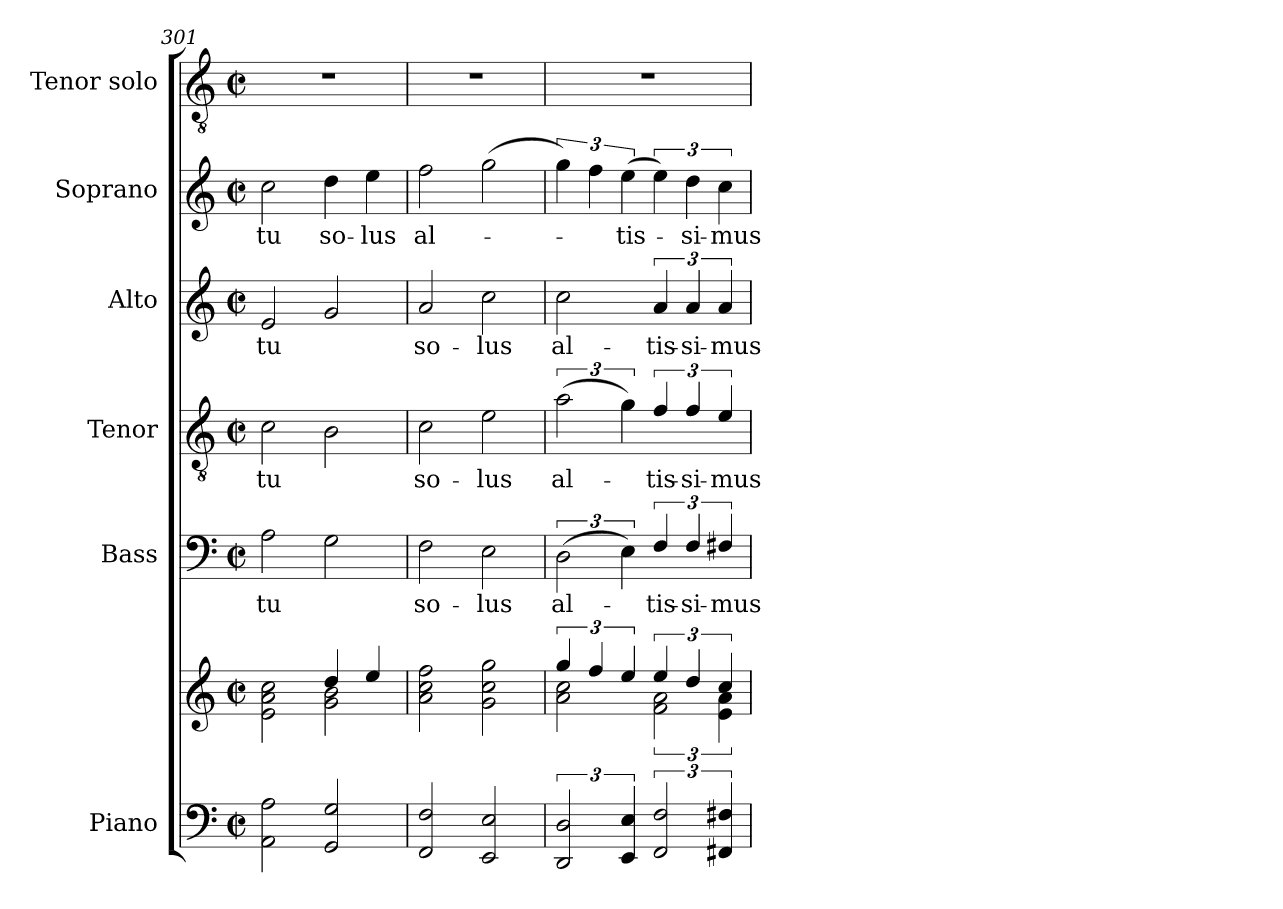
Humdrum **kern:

**kern	**kern	**kern	**text	**kern	**text	**kern	**text	**kern	**text	**kern
*part6	*part6	*part5	*part5	*part4	*part4	*part3	*part3	*part2	*part2	*part1
*staff7	*staff6	*staff5	*staff5	*staff4	*staff4	*staff3	*staff3	*staff2	*staff2	*staff1
*I"Piano	*	*I"Bass	*	*I"Tenor	*	*I"Alto	*	*I"Soprano	*	*I"Tenor solo
*I'Pno.	*	*I'B.	*	*I'T.	*	*I'A.	*	*I'S.	*	*I'T.s
*clefF4	*clefG2	*clefF4	*	*clefGv2	*	*clefG2	*	*clefG2	*	*clefGv2
*k[]	*k[]	*k[]	*	*k[]	*	*k[]	*	*k[]	*	*k[]
*M2/2	*M2/2	*M2/2	*	*M2/2	*	*M2/2	*	*M2/2	*	*M2/2
*met(c|)	*met(c|)	*met(c|)	*	*met(c|)	*	*met(c|)	*	*met(c|)	*	*met(c|)
=301	=301	=301	=301	=301	=301	=301	=301	=301	=301	=301
*	*^	*	*	*	*	*	*	*	*	*
!	!	!	!	!LO:LY:b	!	!LO:LY:b	!	!LO:LY:b	!	!LO:LY:b	!
2AA\ 2A\	2e\ 2a\ 2cc\	2ryy	2A\	tu	2c\	tu	2e/	tu	2cc\	tu	1r
!	!	!	!	!	!	!	!	!	!	!LO:LY:b	!
2GG/ 2G/	4dd/	2g\ 2b\	2G\	.	2B\	.	2g/	.	4dd\	so-	.
!	!	!	!	!	!	!	!	!	!	!LO:LY:b	!
.	4ee/	.	.	.	.	.	.	.	4ee\	-lus	.
*	*v	*v	*	*	*	*	*	*	*	*	*
=302	=302	=302	=302	=302	=302	=302	=302	=302	=302	=302
!	!	!	!LO:LY:b	!	!LO:LY:b	!	!LO:LY:b	!	!LO:LY:b	!
2FF/ 2F/	2a\ 2cc\ 2ff\	2F\	so-	2c\	so-	2a/	so-	2ff\	al-	1r
!	!	!	!LO:LY:b	!	!LO:LY:b	!	!LO:LY:b	!	!	!
2EE/ 2E/	2g\ 2cc\ 2gg\	2E\	-lus	2e\	-lus	2cc\	-lus	(>2gg\	.	.
!!LO:PB:g=z
=303	=303	=303	=303	=303	=303	=303	=303	=303	=303	=303
*	*^	*	*	*	*	*	*	*	*	*
!	!	!	!	!LO:LY:b	!	!LO:LY:b	!	!LO:LY:b	!	!	!
3DD/ 3D/	6gg/	2a\ 2cc\	(>3D\	al-	(>3a\	al-	2cc\	al-	6gg\)	.	1r
.	6ff/	.	.	.	.	.	.	.	6ff\	.	.
!	!	!	!	!	!	!	!	!	!	!LO:LY:b	!
6EE/ 6E/	6ee/	.	6E\)	.	6g\)	.	.	.	(>6ee\	-tis-	.
!	!	!	!	!LO:LY:b	!	!LO:LY:b	!	!LO:LY:b	!	!	!
3FF/ 3F/	6ee/	3f\ 3a\	6F/	-tis-	6f/	-tis-	6a/	-tis-	6ee\)	.	.
!	!	!	!	!LO:LY:b	!	!LO:LY:b	!	!LO:LY:b	!	!LO:LY:b	!
.	6dd/	.	6F/	-si-	6f/	-si-	6a/	-si-	6dd\	-si-	.
!	!	!	!	!LO:LY:b	!	!LO:LY:b	!	!LO:LY:b	!	!LO:LY:b	!
6FF#X/ 6F#X/	6cc/	6e\ 6a\	6F#X/	-mus	6e/	-mus	6a/	-mus	6cc\	-mus	.
*	*v	*v	*	*	*	*	*	*	*	*	*
=	=	=	=	=	=	=	=	=	=	=
*-	*-	*-	*-	*-	*-	*-	*-	*-	*-	*-
